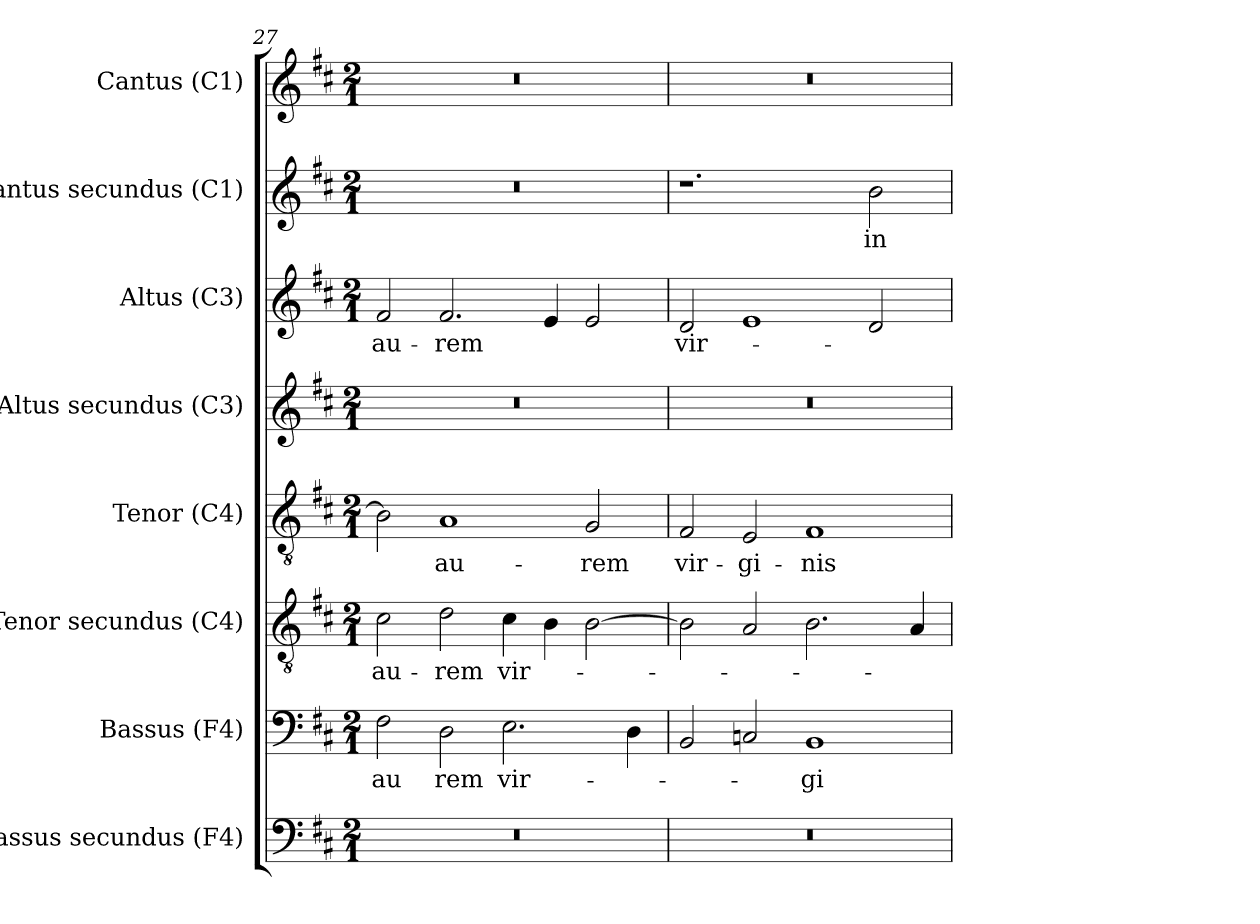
**kern	**kern	**text	**kern	**text	**kern	**text	**kern	**kern	**text	**kern	**text	**kern
*part8	*part7	*part7	*part6	*part6	*part5	*part5	*part4	*part3	*part3	*part2	*part2	*part1
*staff8	*staff7	*staff7	*staff6	*staff6	*staff5	*staff5	*staff4	*staff3	*staff3	*staff2	*staff2	*staff1
*I"Bassus secundus (F4)	*I"Bassus (F4)	*	*I"Tenor secundus (C4)	*	*I"Tenor (C4)	*	*I"Altus secundus (C3)	*I"Altus (C3)	*	*I"Cantus secundus (C1)	*	*I"Cantus (C1)
*I'B2	*I'B.	*	*I'T2	*	*I'T.	*	*I'A2	*I'A.	*	*I'C2	*	*I'C.
*clefF4	*clefF4	*	*clefGv2	*	*clefGv2	*	*clefG2	*clefG2	*	*clefG2	*	*clefG2
*	*	*	*	*	*ITrd7c12	*	*	*	*	*	*	*
*k[f#c#]	*k[f#c#]	*	*k[f#c#]	*	*k[f#c#]	*	*k[f#c#]	*k[f#c#]	*	*k[f#c#]	*	*k[f#c#]
*D:	*D:	*	*D:	*	*D:	*	*D:	*D:	*	*D:	*	*D:
*M2/1	*M2/1	*	*M2/1	*	*M2/1	*	*M2/1	*M2/1	*	*M2/1	*	*M2/1
=27	=27	=27	=27	=27	=27	=27	=27	=27	=27	=27	=27	=27
!LO:N:vis=1	!	!	!	!	!	!	!	!	!	!	!	!
!	!	!LO:LY:b:color=#000000	!	!	!	!	!	!	!	!	!	!
!	!	!	!	!LO:LY:b:color=#000000	!	!	!LO:N:vis=1	!	!	!	!	!
!	!	!	!	!	!	!	!	!	!LO:LY:b:color=#000000	!LO:N:vis=1	!	!LO:N:vis=1
0r	2F#i\	au	2c#i\	au-	2BBi\]	.	0r	2f#i/	au-	0r	.	0r
!	!	!LO:LY:b:color=#000000	!	!	!	!	!	!	!	!	!	!
!	!	!	!	!LO:LY:b:color=#000000	!	!	!	!	!	!	!	!
!	!	!	!	!	!	!LO:LY:b:color=#000000	!	!	!	!	!	!
!	!	!	!	!	!	!	!	!	!LO:LY:b:color=#000000	!	!	!
.	2Di\	rem	2di\	-rem	1AAi	au-	.	2.f#i/	-rem	.	.	.
!	!	!LO:LY:b:color=#000000	!	!	!	!	!	!	!	!	!	!
!	!	!	!	!LO:LY:b:color=#000000	!	!	!	!	!	!	!	!
.	2.Ei\	vir-	4c#i\	vir-	.	.	.	.	.	.	.	.
.	.	.	4Bi\	.	.	.	.	4ei/	.	.	.	.
!	!	!	!	!	!	!LO:LY:b:color=#000000	!	!	!	!	!	!
.	.	.	[2Bi\	.	2GGi/	-rem	.	2ei/	.	.	.	.
.	4Di\	.	.	.	.	.	.	.	.	.	.	.
!!LO:PB:g=z
=28	=28	=28	=28	=28	=28	=28	=28	=28	=28	=28	=28	=28
!LO:N:vis=1	!	!	!	!	!	!	!	!	!	!	!	!
!	!	!	!	!	!	!LO:LY:b:color=#000000	!LO:N:vis=1	!	!	!	!	!
!	!	!	!	!	!	!	!	!	!LO:LY:b:color=#000000	!	!	!LO:N:vis=1
0r	2BBi/	.	2Bi\]	.	2FF#i/	vir-	0r	2di/	vir-	1.r	.	0r
!	!	!	!	!	!	!LO:LY:b:color=#000000	!	!	!	!	!	!
.	2Ci/	.	2Ai/	.	2EEi/	-gi-	.	1ei	.	.	.	.
!	!	!LO:LY:b:color=#000000	!	!	!	!	!	!	!	!	!	!
!	!	!	!	!	!	!LO:LY:b:color=#000000	!	!	!	!	!	!
.	1BBi	-gi-	2.Bi\	.	1FF#i	-nis	.	.	.	.	.	.
!	!	!	!	!	!	!	!	!	!	!	!LO:LY:b:color=#000000	!
.	.	.	.	.	.	.	.	2di/	.	2bi\	in	.
.	.	.	4Ai/	.	.	.	.	.	.	.	.	.
=	=	=	=	=	=	=	=	=	=	=	=	=
*-	*-	*-	*-	*-	*-	*-	*-	*-	*-	*-	*-	*-
